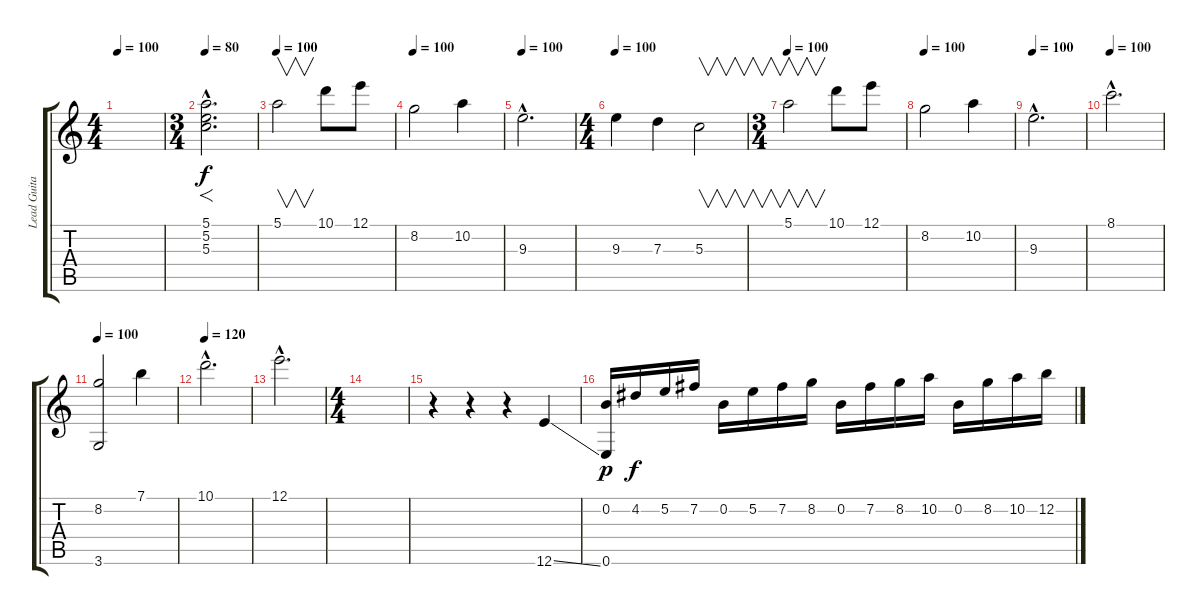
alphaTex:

\track ("Lead Guitar" "Lead Guita") {instrument distortionguitar}
\staff {score tabs}
\tuning (E4 B3 G3 D3 A2 E2) {hide}
\ts (4 4)
\tempo 100
\clef g2
\ks c
|
\ts (3 4)
\tempo 80
(5.1{hac} 5.2{hac} 5.3{hac}).2{f d volume 10 instrument stringensemble1} |
\tempo 100
5.1.2{v volume 8 instrument stringensemble1} 10.1.8 12.1.8 |
\tempo 100
8.2.2{volume 8 instrument stringensemble1} 10.2.4 |
\tempo 100
9.3{hac}.2{d volume 8 instrument stringensemble1} |
\ts (4 4)
\tempo 100
9.3.4{volume 8 instrument stringensemble1} 7.3.4 5.3.2{v} |
\ts (3 4)
\tempo 100
5.1.2{v volume 8 instrument stringensemble1} 10.1.8 12.1.8 |
\tempo 100
8.2.2{volume 8 instrument stringensemble1} 10.2.4 |
\tempo 100
9.3{hac}.2{d volume 8 instrument stringensemble1} |
\tempo 100
8.1{hac}.2{d volume 8 instrument stringensemble1} |
\tempo 100
(8.2 3.6).2{volume 8 instrument stringensemble1} 7.1.4 |
\tempo 120
10.1{hac}.2{d volume 8 instrument stringensemble1} |
12.1{hac}.2{d volume 8 instrument stringensemble1} |
\ts (4 4)
|
r.4 r.4 r.4 12.6{ss}.4 |
(0.2 0.6).16{dy p} 4.2.16{dy f} 5.2.16 7.2.16 0.2.16 5.2.16 7.2.16 8.2.16 0.2.16 7.2.16 8.2.16 10.2.16 0.2.16 8.2.16 10.2.16 12.2.16
